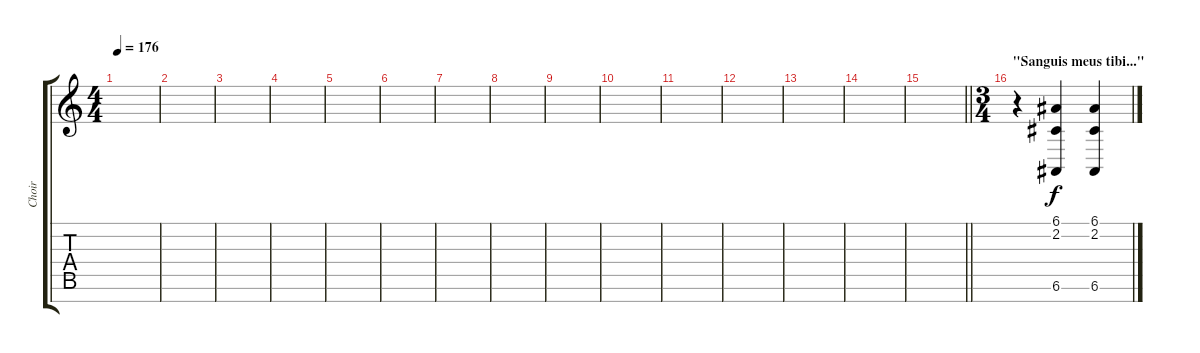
\track ("Choir" "Choir") {instrument choiraahs}
\staff {score tabs}
\tuning (E4 B3 G3 D3 A2 E2 B1) {hide}
\ts (4 4)
\tempo 176
\clef g2
\ks c
|
|
|
|
|
|
|
|
|
|
|
|
|
|
\barLineRight lightlight
|
\ts (3 4)
\section ("" "\"Sanguis meus tibi...\"")
r.4 (6.1 2.2 6.6).4{instrument choiraahs} (6.1 2.2 6.6).4
